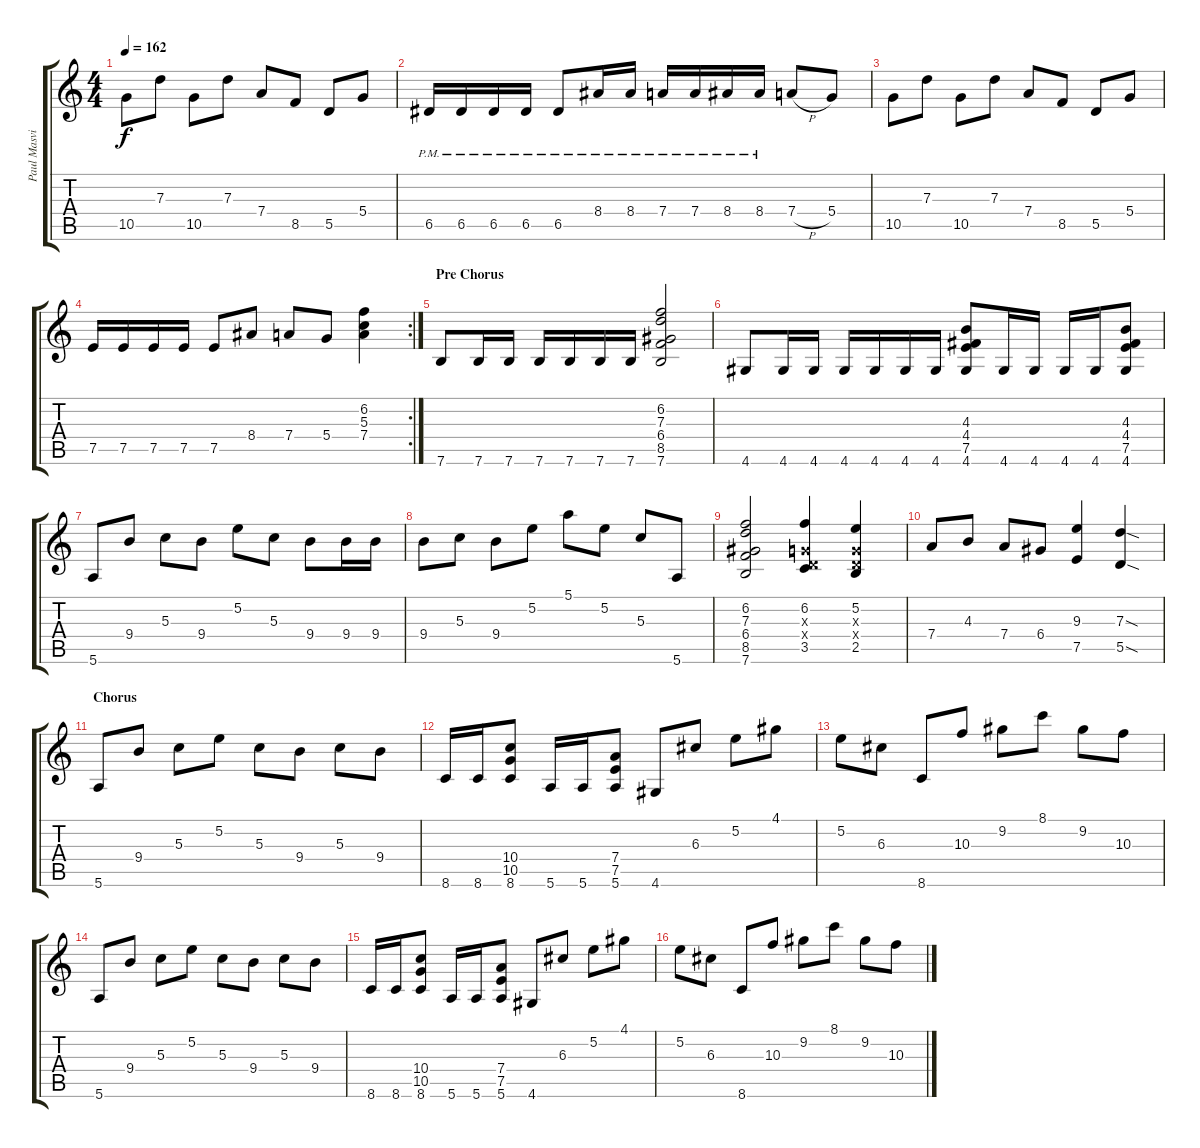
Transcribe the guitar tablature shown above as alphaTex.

\track ("Paul Masvidal" "Paul Masvi") {instrument distortionguitar}
\staff {score tabs}
\tuning (E4 B3 G3 D3 A2 E2) {hide}
\ts (4 4)
\tempo 162
\clef g2
\ks c
10.5.8{dy f} 7.3.8 10.5.8 7.3.8 7.4.8 8.5.8 5.5.8 5.4.8 |
6.5{pm}.16 6.5{pm}.16 6.5{pm}.16 6.5{pm}.16 6.5{pm}.8 8.4{pm}.16 8.4{pm}.16 7.4{pm}.16 7.4{pm}.16 8.4{pm}.16 8.4{pm}.16 7.4{h}.8 5.4.8 |
10.5.8 7.3.8 10.5.8 7.3.8 7.4.8 8.5.8 5.5.8 5.4.8 |
\rc 2
7.5.16 7.5.16 7.5.16 7.5.16 7.5.8 8.4.8 7.4.8 5.4.8 (6.2 5.3 7.4).4 |
\section ("" "Pre Chorus")
7.6.8 7.6.16 7.6.16 7.6.16 7.6.16 7.6.16 7.6.16 (6.2 7.3 6.4 8.5 7.6).2 |
4.6.8 4.6.16 4.6.16 4.6.16 4.6.16 4.6.16 4.6.16 (4.3 4.4 7.5 4.6).8 4.6.16 4.6.16 4.6.16 4.6.16 (4.3 4.4 7.5 4.6).8 |
5.6.8 9.4.8 5.3.8 9.4.8 5.2.8 5.3.8 9.4.8 9.4.16 9.4.16 |
9.4.8 5.3.8 9.4.8 5.2.8 5.1.8 5.2.8 5.3.8 5.6.8 |
(6.2 7.3 6.4 8.5 7.6).2 (6.2 0.3{x} 0.4{x} 3.5).4 (5.2 0.3{x} 0.4{x} 2.5).4 |
7.4.8 4.3.8 7.4.8 6.4.8 (9.3 7.5).4 (7.3{sod} 5.5{sod}).4 |
\section ("" "Chorus")
5.6.8{instrument acousticguitarsteel} 9.4.8 5.3.8 5.2.8 5.3.8 9.4.8 5.3.8 9.4.8 |
8.6.16 8.6.16 (10.4 10.5 8.6).8 5.6.16 5.6.16 (7.4 7.5 5.6).8 4.6.8 6.3.8 5.2.8 4.1.8 |
5.2.8 6.3.8 8.6.8 10.3.8 9.2.8 8.1.8 9.2.8 10.3.8 |
5.6.8 9.4.8 5.3.8 5.2.8 5.3.8 9.4.8 5.3.8 9.4.8 |
8.6.16 8.6.16 (10.4 10.5 8.6).8 5.6.16 5.6.16 (7.4 7.5 5.6).8 4.6.8{instrument distortionguitar} 6.3.8 5.2.8 4.1.8 |
5.2.8 6.3.8 8.6.8 10.3.8 9.2.8 8.1.8 9.2.8 10.3.8
